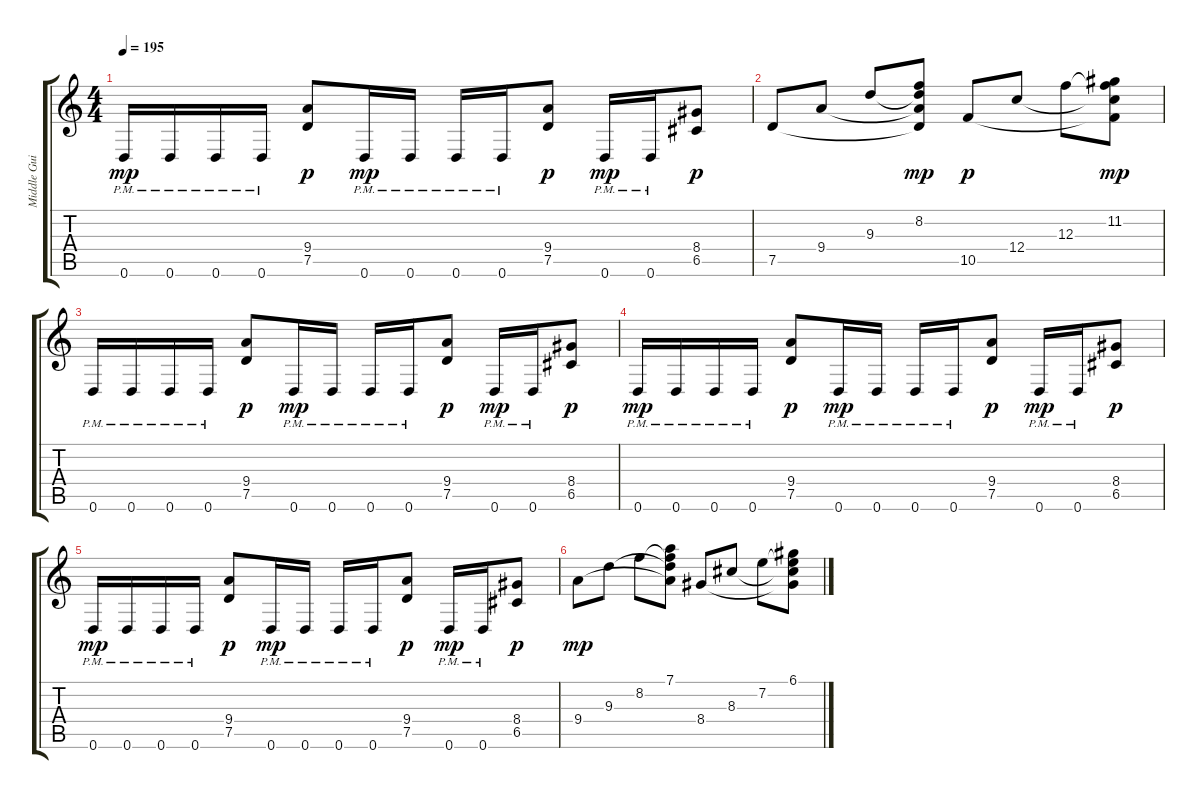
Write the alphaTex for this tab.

\track ("Middle Guitar" "Middle Gui") {instrument overdrivenguitar}
\staff {score tabs}
\tuning (D4 A3 F3 C3 G2 D2) {hide}
\ts (4 4)
\tempo 195
\clef g2
\ks c
0.6{pm}.16{dy mp} 0.6{pm}.16 0.6{pm}.16 0.6{pm}.16 (9.4 7.5).8{dy p} 0.6{pm}.16{dy mp} 0.6{pm}.16 0.6{pm}.16 0.6{pm}.16 (9.4 7.5).8{dy p} 0.6{pm}.16{dy mp} 0.6{pm}.16 (8.4 6.5).8{dy p} |
7.5.8 9.4.8 9.3.8 (8.2 9.3{t} 9.4{t} 7.5{t}).8{dy mp} 10.5.8{dy p} 12.4.8 12.3.8 (11.2 12.3{t} 12.4{t} 10.5{t}).8{dy mp} |
0.6{pm}.16 0.6{pm}.16 0.6{pm}.16 0.6{pm}.16 (9.4 7.5).8{dy p} 0.6{pm}.16{dy mp} 0.6{pm}.16 0.6{pm}.16 0.6{pm}.16 (9.4 7.5).8{dy p} 0.6{pm}.16{dy mp} 0.6{pm}.16 (8.4 6.5).8{dy p} |
0.6{pm}.16{dy mp} 0.6{pm}.16 0.6{pm}.16 0.6{pm}.16 (9.4 7.5).8{dy p} 0.6{pm}.16{dy mp} 0.6{pm}.16 0.6{pm}.16 0.6{pm}.16 (9.4 7.5).8{dy p} 0.6{pm}.16{dy mp} 0.6{pm}.16 (8.4 6.5).8{dy p} |
0.6{pm}.16{dy mp} 0.6{pm}.16 0.6{pm}.16 0.6{pm}.16 (9.4 7.5).8{dy p} 0.6{pm}.16{dy mp} 0.6{pm}.16 0.6{pm}.16 0.6{pm}.16 (9.4 7.5).8{dy p} 0.6{pm}.16{dy mp} 0.6{pm}.16 (8.4 6.5).8{dy p} |
9.4.8{dy mp} 9.3.8 8.2.8 (7.1 8.2{t} 9.3{t} 9.4{t}).8 8.4.8 8.3.8 7.2.8 (6.1 7.2{t} 8.3{t} 8.4{t}).8
